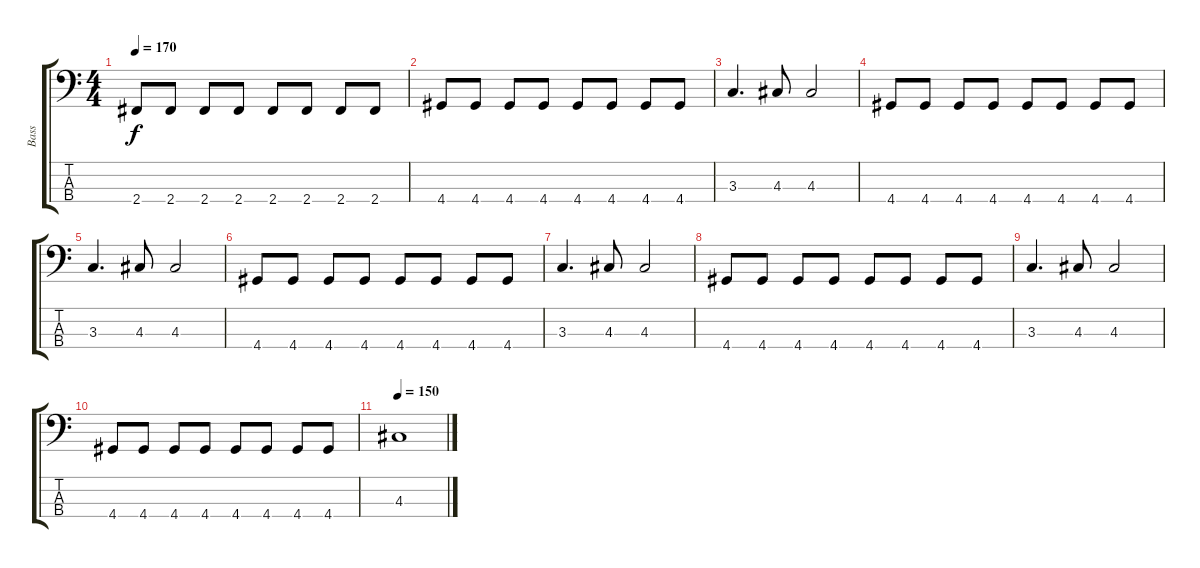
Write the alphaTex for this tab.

\track ("Bass" "Bass") {instrument electricbassfinger}
\staff {score tabs}
\tuning (G2 D2 A1 E1) {hide}
\ts (4 4)
\tempo 170
\clef f4
\ks c
2.4.8{dy f} 2.4.8 2.4.8 2.4.8 2.4.8 2.4.8 2.4.8 2.4.8 |
4.4.8 4.4.8 4.4.8 4.4.8 4.4.8 4.4.8 4.4.8 4.4.8 |
3.3.4{d} 4.3.8 4.3.2 |
4.4.8 4.4.8 4.4.8 4.4.8 4.4.8 4.4.8 4.4.8 4.4.8 |
3.3.4{d} 4.3.8 4.3.2 |
4.4.8 4.4.8 4.4.8 4.4.8 4.4.8 4.4.8 4.4.8 4.4.8 |
3.3.4{d} 4.3.8 4.3.2 |
4.4.8 4.4.8 4.4.8 4.4.8 4.4.8 4.4.8 4.4.8 4.4.8 |
3.3.4{d} 4.3.8 4.3.2 |
4.4.8 4.4.8 4.4.8 4.4.8 4.4.8 4.4.8 4.4.8 4.4.8 |
\tempo 150
4.3.1
